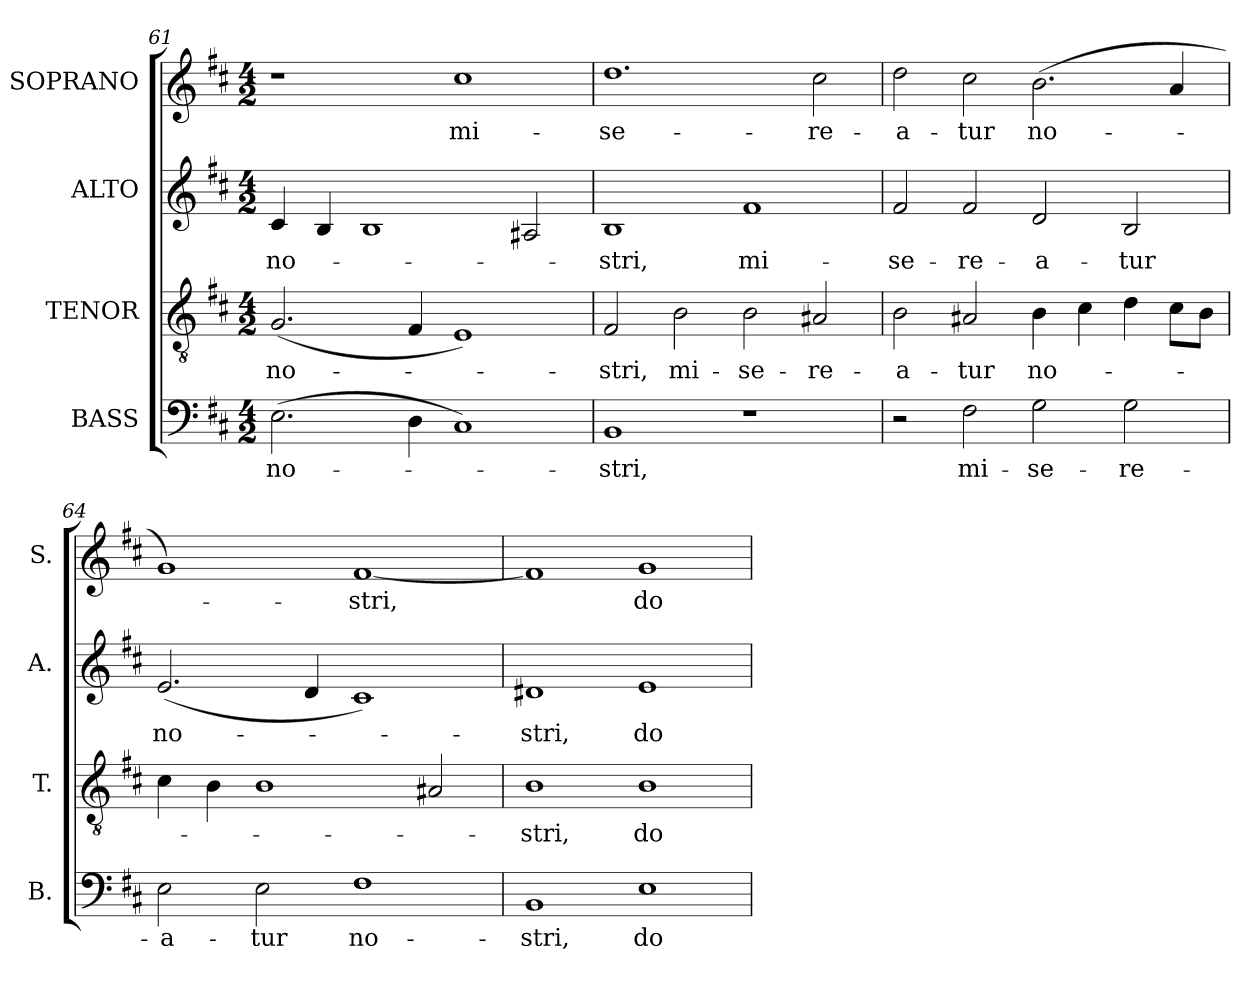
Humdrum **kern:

**kern	**text	**kern	**text	**kern	**text	**kern	**text
*part4	*part4	*part3	*part3	*part2	*part2	*part1	*part1
*staff4	*staff4	*staff3	*staff3	*staff2	*staff2	*staff1	*staff1
*I"BASS	*	*I"TENOR	*	*I"ALTO	*	*I"SOPRANO	*
*I'B.	*	*I'T.	*	*I'A.	*	*I'S.	*
*clefF4	*	*clefGv2	*	*clefG2	*	*clefG2	*
*	*	*ITrd7c12	*	*	*	*	*
*k[f#c#]	*	*k[f#c#]	*	*k[f#c#]	*	*k[f#c#]	*
*D:	*	*D:	*	*D:	*	*D:	*
*M4/2	*	*M4/2	*	*M4/2	*	*M4/2	*
=61	=61	=61	=61	=61	=61	=61	=61
!	!LO:LY:b:color=#000000	!	!	!	!	!	!
!	!	!	!LO:LY:b:color=#000000	!	!	!	!
!	!	!	!	!	!LO:LY:b:color=#000000	!	!
(2.Ei\	no-	(2.GGi/	no-	4c#i/	no-	1r	.
.	.	.	.	4Bi/	.	.	.
.	.	.	.	1Bi	.	.	.
4Di\	.	4FF#i/	.	.	.	.	.
!	!	!	!	!	!	!	!LO:LY:b:color=#000000
1C#i)	.	1EEi)	.	.	.	1cc#i	mi-
.	.	.	.	2A#Xi/	.	.	.
=62	=62	=62	=62	=62	=62	=62	=62
!	!LO:LY:b:color=#000000	!	!	!	!	!	!
!	!	!	!LO:LY:b:color=#000000	!	!	!	!
!	!	!	!	!	!LO:LY:b:color=#000000	!	!
!	!	!	!	!	!	!	!LO:LY:b:color=#000000
1BBi	-stri,	2FF#i/	-stri,	1Bi	-stri,	1.ddi	-se-
!	!	!	!LO:LY:b:color=#000000	!	!	!	!
.	.	2BBi\	mi-	.	.	.	.
!	!	!	!LO:LY:b:color=#000000	!	!	!	!
!	!	!	!	!	!LO:LY:b:color=#000000	!	!
1r	.	2BBi\	-se-	1f#i	mi-	.	.
!	!	!	!LO:LY:b:color=#000000	!	!	!	!
!	!	!	!	!	!	!	!LO:LY:b:color=#000000
.	.	2AA#Xi/	-re-	.	.	2cc#i\	-re-
=63	=63	=63	=63	=63	=63	=63	=63
!	!	!	!LO:LY:b:color=#000000	!	!	!	!
!	!	!	!	!	!LO:LY:b:color=#000000	!	!
!	!	!	!	!	!	!	!LO:LY:b:color=#000000
2r	.	2BBi\	-a-	2f#i/	-se-	2ddi\	-a-
!	!LO:LY:b:color=#000000	!	!	!	!	!	!
!	!	!	!LO:LY:b:color=#000000	!	!	!	!
!	!	!	!	!	!LO:LY:b:color=#000000	!	!
!	!	!	!	!	!	!	!LO:LY:b:color=#000000
2F#i\	mi-	2AA#Xi/	-tur	2f#i/	-re-	2cc#i\	-tur
!	!LO:LY:b:color=#000000	!	!	!	!	!	!
!	!	!	!LO:LY:b:color=#000000	!	!	!	!
!	!	!	!	!	!LO:LY:b:color=#000000	!	!
!	!	!	!	!	!	!	!LO:LY:b:color=#000000
2Gi\	-se-	4BBi\	no-	2di/	-a-	(2.bi\	no-
.	.	4C#i\	.	.	.	.	.
!	!LO:LY:b:color=#000000	!	!	!	!	!	!
!	!	!	!	!	!LO:LY:b:color=#000000	!	!
2Gi\	-re-	4Di\	.	2Bi/	-tur	.	.
.	.	8C#i\L	.	.	.	4ai/	.
.	.	8BBi\J	.	.	.	.	.
=64	=64	=64	=64	=64	=64	=64	=64
!	!LO:LY:b:color=#000000	!	!	!	!	!	!
!	!	!	!	!	!LO:LY:b:color=#000000	!	!
2Ei\	-a-	4C#i\	.	(2.ei/	no-	1gi)	.
.	.	4BBi\	.	.	.	.	.
!	!LO:LY:b:color=#000000	!	!	!	!	!	!
2Ei\	-tur	1BBi	.	.	.	.	.
.	.	.	.	4di/	.	.	.
!	!LO:LY:b:color=#000000	!	!	!	!	!	!
!	!	!	!	!	!	!	!LO:LY:b:color=#000000
1F#i	no-	.	.	1c#i)	.	[1f#i	-stri,
.	.	2AA#Xi/	.	.	.	.	.
=65	=65	=65	=65	=65	=65	=65	=65
!	!LO:LY:b:color=#000000	!	!	!	!	!	!
!	!	!	!LO:LY:b:color=#000000	!	!	!	!
!	!	!	!	!	!LO:LY:b:color=#000000	!	!
1BBi	-stri,	1BBi	-stri,	1d#Xi	-stri,	1f#i]	.
!	!LO:LY:b:color=#000000	!	!	!	!	!	!
!	!	!	!LO:LY:b:color=#000000	!	!	!	!
!	!	!	!	!	!LO:LY:b:color=#000000	!	!
!	!	!	!	!	!	!	!LO:LY:b:color=#000000
1Ei	do-	1BBi	do-	1ei	do-	1gi	do-
=	=	=	=	=	=	=	=
*-	*-	*-	*-	*-	*-	*-	*-
